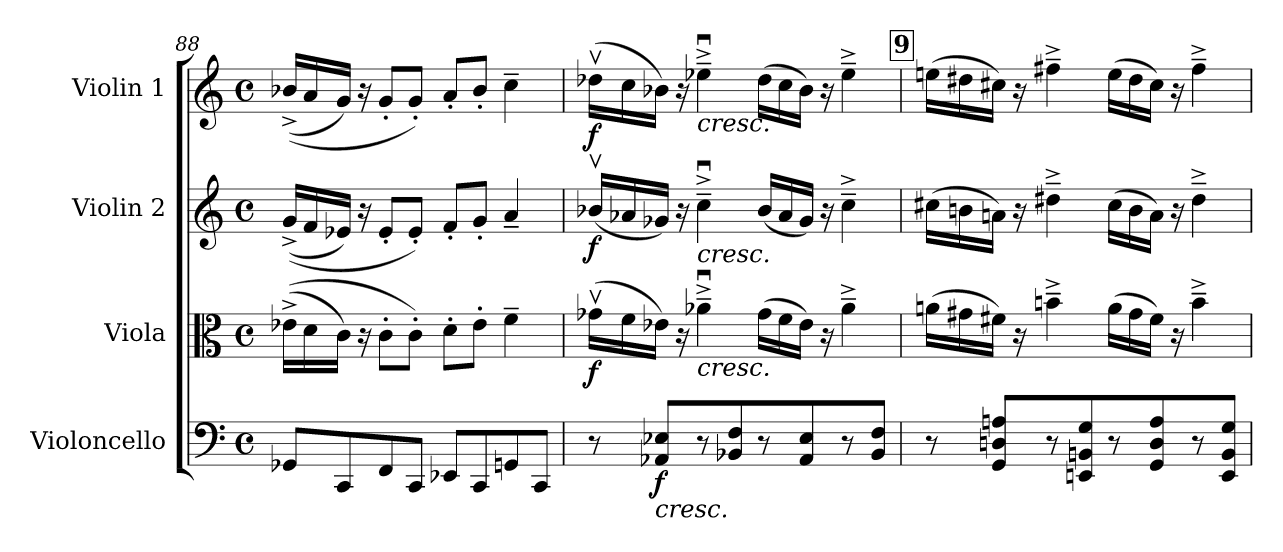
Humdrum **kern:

**kern	**dynam	**kern	**dynam	**kern	**dynam	**kern	**dynam
*part4	*part4	*part3	*part3	*part2	*part2	*part1	*part1
*staff4	*staff4	*staff3	*staff3	*staff2	*staff2	*staff1	*staff1
*I"Violoncello	*	*I"Viola	*	*I"Violin 2	*	*I"Violin 1	*
*I'Vc	*	*I'Vla	*	*I'Vln	*	*I'Vln	*
*clefF4	*	*clefC3	*	*clefG2	*	*clefG2	*
*k[]	*	*k[]	*	*k[]	*	*k[]	*
*M4/4	*	*M4/4	*	*M4/4	*	*M4/4	*
*met(c)	*	*met(c)	*	*met(c)	*	*met(c)	*
=88	=88	=88	=88	=88	=88	=88	=88
8GG-X/L	.	((16e-X^\LL	.	((16g^/LL	.	((16b-X^/LL	.
.	.	16d\	.	16f/	.	16a/	.
8CC/	.	16c\JJ)	.	16e-X/JJ)	.	16g/JJ)	.
.	.	16r	.	16r	.	16r	.
8FF/	.	8c'\L	.	8e-'/L	.	8g'/L	.
8CC/J	.	8c'\J)	.	8e-'/J)	.	8g'/J)	.
8EE-X/L	.	8d'\L	.	8f'/L	.	8a'/L	.
8CC/	.	8e-'\J	.	8g'/J	.	8b-'/J	.
8GGn/	.	4f~\	.	4a~/	.	4cc~\	.
8CC/J	.	.	.	.	.	.	.
!!LO:LB:g=z
=89	=89	=89	=89	=89	=89	=89	=89
!	!	!	!LO:DY:b	!	!LO:DY:b	!	!LO:DY:b
8r	.	(16g-Xv\LL	f	(16b-Xv/LL	f	(16dd-Xv\LL	f
.	.	16f\	.	16a-X/	.	16cc\	.
!LO:TX:b:i:t=cresc.	!	!	!	!	!	!	!
!	!LO:DY:b	!	!	!	!	!	!
8AA-X/ 8E-X/L	f	16e-X\JJ)	.	16g-X/JJ)	.	16b-X\JJ)	.
.	.	16r	.	16r	.	16r	.
!	!	!	!	!	!	!LO:TX:b:i:t=cresc.	!
!	!	!	!	!LO:TX:b:i:t=cresc.	!	!	!
!	!	!LO:TX:b:i:t=cresc.	!	!	!	!	!
8r	.	4a-Xu~^\	.	4ccu~^\	.	4ee-Xu~^\	.
8BB-X/ 8F/	.	.	.	.	.	.	.
8r	.	(16g-\LL	.	(16b-/LL	.	(16dd-\LL	.
.	.	16f\	.	16a-/	.	16cc\	.
8AA-/ 8E-/	.	16e-\JJ)	.	16g-/JJ)	.	16b-\JJ)	.
.	.	16r	.	16r	.	16r	.
8r	.	4a-~^\	.	4cc~^\	.	4ee-~^\	.
8BB-/ 8F/J	.	.	.	.	.	.	.
!!LO:REH:place=s1:a:B:cj:fs=14:t=9
=90	=90	=90	=90	=90	=90	=90	=90
8r	.	(16an\LL	.	(16cc#X\LL	.	(16een\LL	.
.	.	16g#X\	.	16bn\	.	16dd#X\	.
8GG/ 8Dn/ 8An/L	.	16f#X\JJ)	.	16an\JJ)	.	16cc#X\JJ)	.
.	.	16r	.	16r	.	16r	.
8r	.	4bn~^\	.	4dd#X~^\	.	4ff#X~^\	.
8EEn/ 8BBn/ 8G/	.	.	.	.	.	.	.
8r	.	(16a\LL	.	(16cc#\LL	.	(16ee\LL	.
.	.	16g#\	.	16b\	.	16dd#\	.
8GG/ 8D/ 8A/	.	16f#\JJ)	.	16a\JJ)	.	16cc#\JJ)	.
.	.	16r	.	16r	.	16r	.
8r	.	4b~^\	.	4dd#~^\	.	4ff#~^\	.
8EE/ 8BB/ 8G/J	.	.	.	.	.	.	.
=	=	=	=	=	=	=	=
*-	*-	*-	*-	*-	*-	*-	*-
